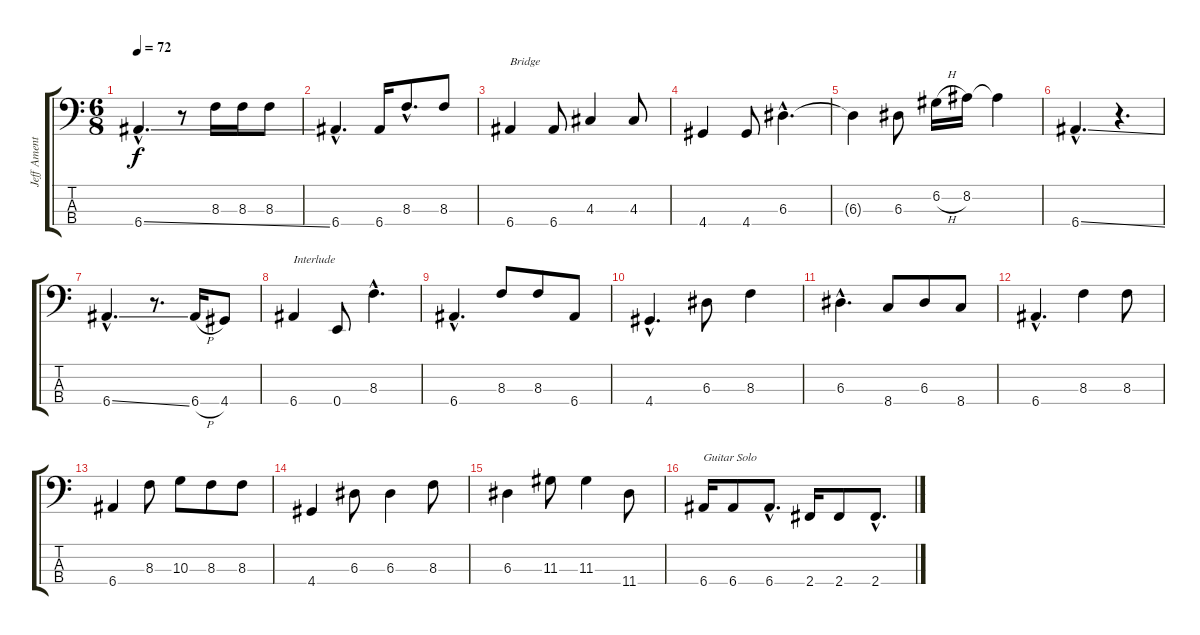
\track ("Jeff Ament" "Jeff Ament") {instrument electricbassfinger}
\staff {score tabs}
\tuning (G2 D2 A1 E1) {hide}
\ts (6 8)
\tempo 72
\clef f4
\ks c
6.4{ss hac}.4{d dy f} r.8 8.3.16 8.3.16 8.3.8 |
6.4{hac}.4{d} 6.4.16 8.3{hac}.8{d} 8.3.8 |
6.4.4{txt "Bridge"} 6.4.8 4.3.4 4.3.8 |
4.4.4 4.4.8 6.3{hac}.4{d} |
6.3{t}.4 6.3.8 6.2{h}.16 8.2.16 8.2{t}.4 |
6.4{ss hac}.4{d} r.4{d} |
6.4{ss hac}.4{d} r.8{d} 6.4{h}.16 4.4.8 |
6.4.4{txt "Interlude"} 0.4.8 8.3{hac}.4{d} |
6.4{hac}.4{d} 8.3.8 8.3.8 6.4.8 |
4.4{hac}.4{d} 6.3.8 8.3.4 |
6.3{hac}.4{d} 8.4.8 6.3.8 8.4.8 |
6.4{hac}.4{d} 8.3.4 8.3.8 |
6.4.4 8.3.8 10.3.8 8.3.8 8.3.8 |
4.4.4 6.3.8 6.3.4 8.3.8 |
6.3.4 11.3.8 11.3.4 11.4.8 |
6.4.16{txt "Guitar Solo"} 6.4.8 6.4{hac}.8{d} 2.4.16 2.4.8 2.4{hac}.8{d}
